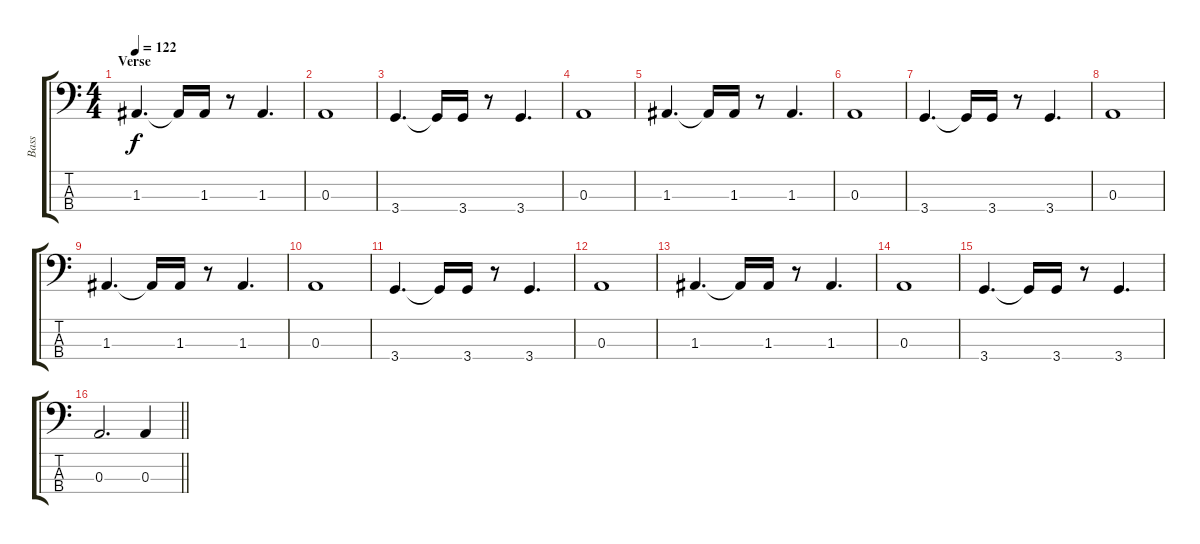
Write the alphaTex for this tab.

\track ("Bass" "Bass") {instrument electricbassfinger}
\staff {score tabs}
\tuning (G2 D2 A1 E1) {hide}
\ts (4 4)
\section ("" "Verse")
\tempo 122
\clef f4
\ks c
1.3.4{d dy f} 1.3{t}.16 1.3.16 r.8 1.3.4{d} |
0.3.1 |
3.4.4{d} 3.4{t}.16 3.4.16 r.8 3.4.4{d} |
0.3.1 |
1.3.4{d} 1.3{t}.16 1.3.16 r.8 1.3.4{d} |
0.3.1 |
3.4.4{d} 3.4{t}.16 3.4.16 r.8 3.4.4{d} |
0.3.1 |
1.3.4{d} 1.3{t}.16 1.3.16 r.8 1.3.4{d} |
0.3.1 |
3.4.4{d} 3.4{t}.16 3.4.16 r.8 3.4.4{d} |
0.3.1 |
1.3.4{d} 1.3{t}.16 1.3.16 r.8 1.3.4{d} |
0.3.1 |
3.4.4{d} 3.4{t}.16 3.4.16 r.8 3.4.4{d} |
\barLineRight lightlight
0.3.2{d} 0.3.4
